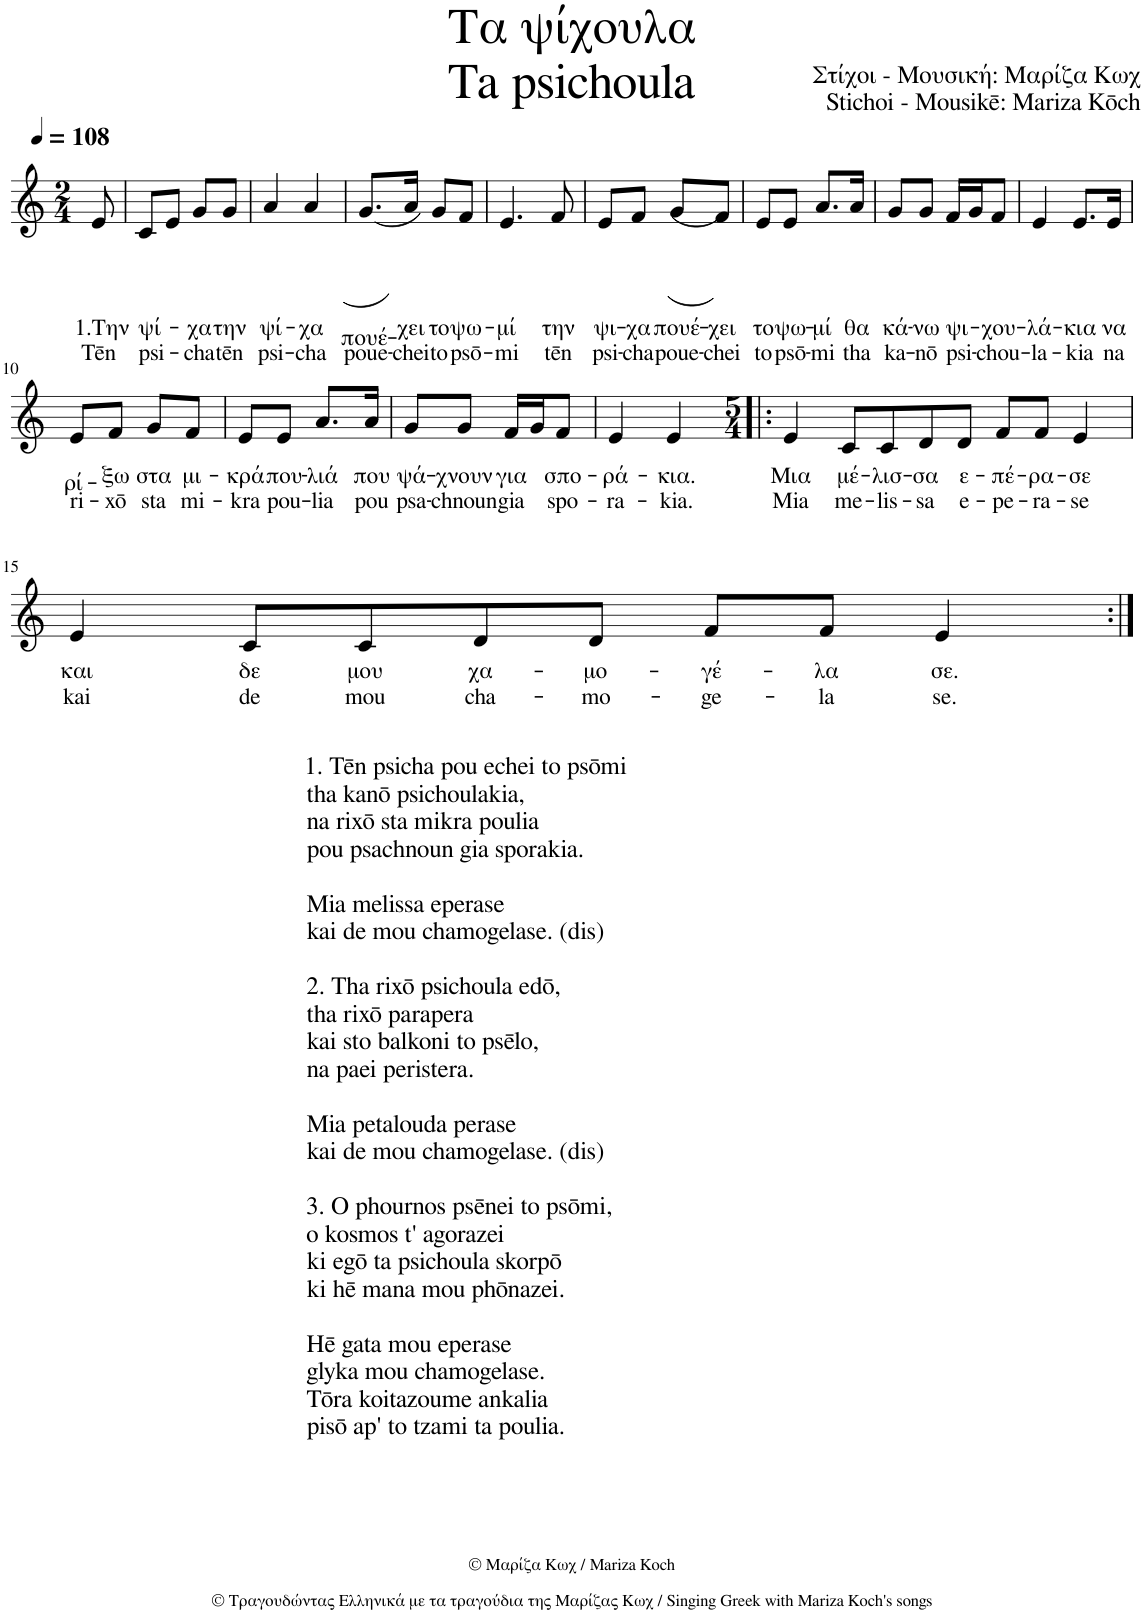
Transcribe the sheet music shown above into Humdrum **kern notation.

**kern	**text	**text
*part1	*part1	*part1
*staff1	*staff1	*staff1
*I"Piano	*	*
*I'Pno.	*	*
*clefG2	*	*
*k[]	*	*
*M2/4	*	*
=1	=1	=1
!	!LO:LY:b	!LO:LY:b
8e/	1.Την	Tēn
=2	=2	=2
*MM108	*	*
!	!LO:LY:b	!LO:LY:b
8c/L	ψί-	-psi-
8e/J	.	.
!	!LO:LY:b	!LO:LY:b
8g/L	-χα	-cha
!	!LO:LY:b	!LO:LY:b
8g/J	την	tēn
=3	=3	=3
!	!LO:LY:b	!LO:LY:b
4a/	ψί-	psi-
!	!LO:LY:b	!LO:LY:b
4a/	-χα	-cha
=4	=4	=4
!	!LO:LY:b	!LO:LY:b
((8.g/L	πουέ-	poue-
!	!LO:LY:b	!LO:LY:b
16a/Jk))	-χει	-chei
!	!LO:LY:b	!LO:LY:b
8g/L	το	to
!	!LO:LY:b	!LO:LY:b
8f/J	ψω-	psō-
=5	=5	=5
!	!LO:LY:b	!LO:LY:b
4.e/	-μί	-mi
!	!LO:LY:b	!LO:LY:b
8f/	την	tēn
=6	=6	=6
!	!LO:LY:b	!LO:LY:b
8e/L	ψι-	psi-
!	!LO:LY:b	!LO:LY:b
8f/J	-χα	-cha
!	!LO:LY:b	!LO:LY:b
((8g/L	πουέ-	poue-
!	!LO:LY:b	!LO:LY:b
8f/J))	-χει	-chei
=7	=7	=7
!	!LO:LY:b	!LO:LY:b
8e/L	το	to
!	!LO:LY:b	!LO:LY:b
8e/J	ψω-	psō-
!	!LO:LY:b	!LO:LY:b
8.a/L	-μί	-mi
!	!LO:LY:b	!LO:LY:b
16a/Jk	θα	tha
=8	=8	=8
!	!LO:LY:b	!LO:LY:b
8g/L	κά-	ka-
!	!LO:LY:b	!LO:LY:b
8g/J	-νω	-nō
!	!LO:LY:b	!LO:LY:b
16f/LL	ψι-	-psi-
16g/J	.	.
!	!LO:LY:b	!LO:LY:b
8f/J	-χου-	-chou-
=9	=9	=9
!	!LO:LY:b	!LO:LY:b
4e/	-λά-	-la-
!	!LO:LY:b	!LO:LY:b
8.e/L	-κια	-kia
!	!LO:LY:b	!LO:LY:b
16e/Jk	να	na
!!LO:LB:g=z
=10	=10	=10
!	!LO:LY:b	!LO:LY:b
8e/L	ρί-	ri-
!	!LO:LY:b	!LO:LY:b
8f/J	-ξω	-xō
!	!LO:LY:b	!LO:LY:b
8g/L	στα	sta
!	!LO:LY:b	!LO:LY:b
8f/J	μι-	mi-
=11	=11	=11
!	!LO:LY:b	!LO:LY:b
8e/L	-κρά	-kra
!	!LO:LY:b	!LO:LY:b
8e/J	που-	pou-
!	!LO:LY:b	!LO:LY:b
8.a/L	-λιά	-lia
!	!LO:LY:b	!LO:LY:b
16a/Jk	που	pou
=12	=12	=12
!	!LO:LY:b	!LO:LY:b
8g/L	ψά-	psa-
!	!LO:LY:b	!LO:LY:b
8g/J	-χνουν	-chnoun
!	!LO:LY:b	!LO:LY:b
16f/LL	για	gia
16g/J	.	.
!	!LO:LY:b	!LO:LY:b
8f/J	σπο-	spo-
=13	=13	=13
!	!LO:LY:b	!LO:LY:b
4e/	-ρά-	-ra-
!	!LO:LY:b	!LO:LY:b
4e/	-κια.	-kia.
=14!|:	=14!|:	=14!|:
*M5/4	*	*
!	!LO:LY:b	!LO:LY:b
4e/	Μια	Mia
!	!LO:LY:b	!LO:LY:b
8c/L	μέ-	me-
!	!LO:LY:b	!LO:LY:b
8c/	-λισ-	-lis-
!	!LO:LY:b	!LO:LY:b
8d/	-σα	-sa
!	!LO:LY:b	!LO:LY:b
8d/J	ε-	e-
!	!LO:LY:b	!LO:LY:b
8f/L	-πέ-	-pe-
!	!LO:LY:b	!LO:LY:b
8f/J	-ρα-	-ra-
!	!LO:LY:b	!LO:LY:b
4e/	-σε	-se
!!LO:LB:g=z
=15	=15	=15
!	!LO:LY:b	!LO:LY:b
4e/	και	kai
!	!LO:LY:b	!LO:LY:b
8c/L	δε	de
!	!LO:LY:b	!LO:LY:b
8c/	μου	mou
!	!LO:LY:b	!LO:LY:b
8d/	χα-	cha-
!	!LO:LY:b	!LO:LY:b
8d/J	-μο-	-mo-
!	!LO:LY:b	!LO:LY:b
8f/L	-γέ-	-ge-
!	!LO:LY:b	!LO:LY:b
8f/J	-λα	-la
!LO:TX:b:t=1. Tēn psicha pou echei to psōmi	!	!
!LO:TX:b:t=tha kanō psichoulakia,	!	!
!LO:TX:b:t=na rixō sta mikra poulia	!	!
!LO:TX:b:t=pou psachnoun gia sporakia.	!	!
!LO:TX:b:t=Mia melissa eperase	!	!
!LO:TX:b:t=kai de mou chamogelase. (dis)	!	!
!LO:TX:b:t=2. Tha rixō psichoula edō,	!	!
!LO:TX:b:t=tha rixō parapera	!	!
!LO:TX:b:t=kai sto balkoni to psēlo,	!	!
!LO:TX:b:t=na paei peristera.	!	!
!LO:TX:b:t=Mia petalouda perase	!	!
!LO:TX:b:t=kai de mou chamogelase. (dis)	!	!
!LO:TX:b:t=3. O phournos psēnei to psōmi,	!	!
!LO:TX:b:t=o kosmos t' agorazei	!	!
!LO:TX:b:t=ki egō ta psichoula skorpō	!	!
!LO:TX:b:t=ki hē mana mou phōnazei.	!	!
!LO:TX:b:t=Hē gata mou eperase	!	!
!LO:TX:b:t=glyka mou chamogelase.	!	!
!LO:TX:b:t=Tōra koitazoume ankalia	!	!
!LO:TX:b:t=pisō ap' to tzami ta poulia.	!	!
!	!LO:LY:b	!LO:LY:b
4e/	σε.	se.
=:|!	=:|!	=:|!
*-	*-	*-
